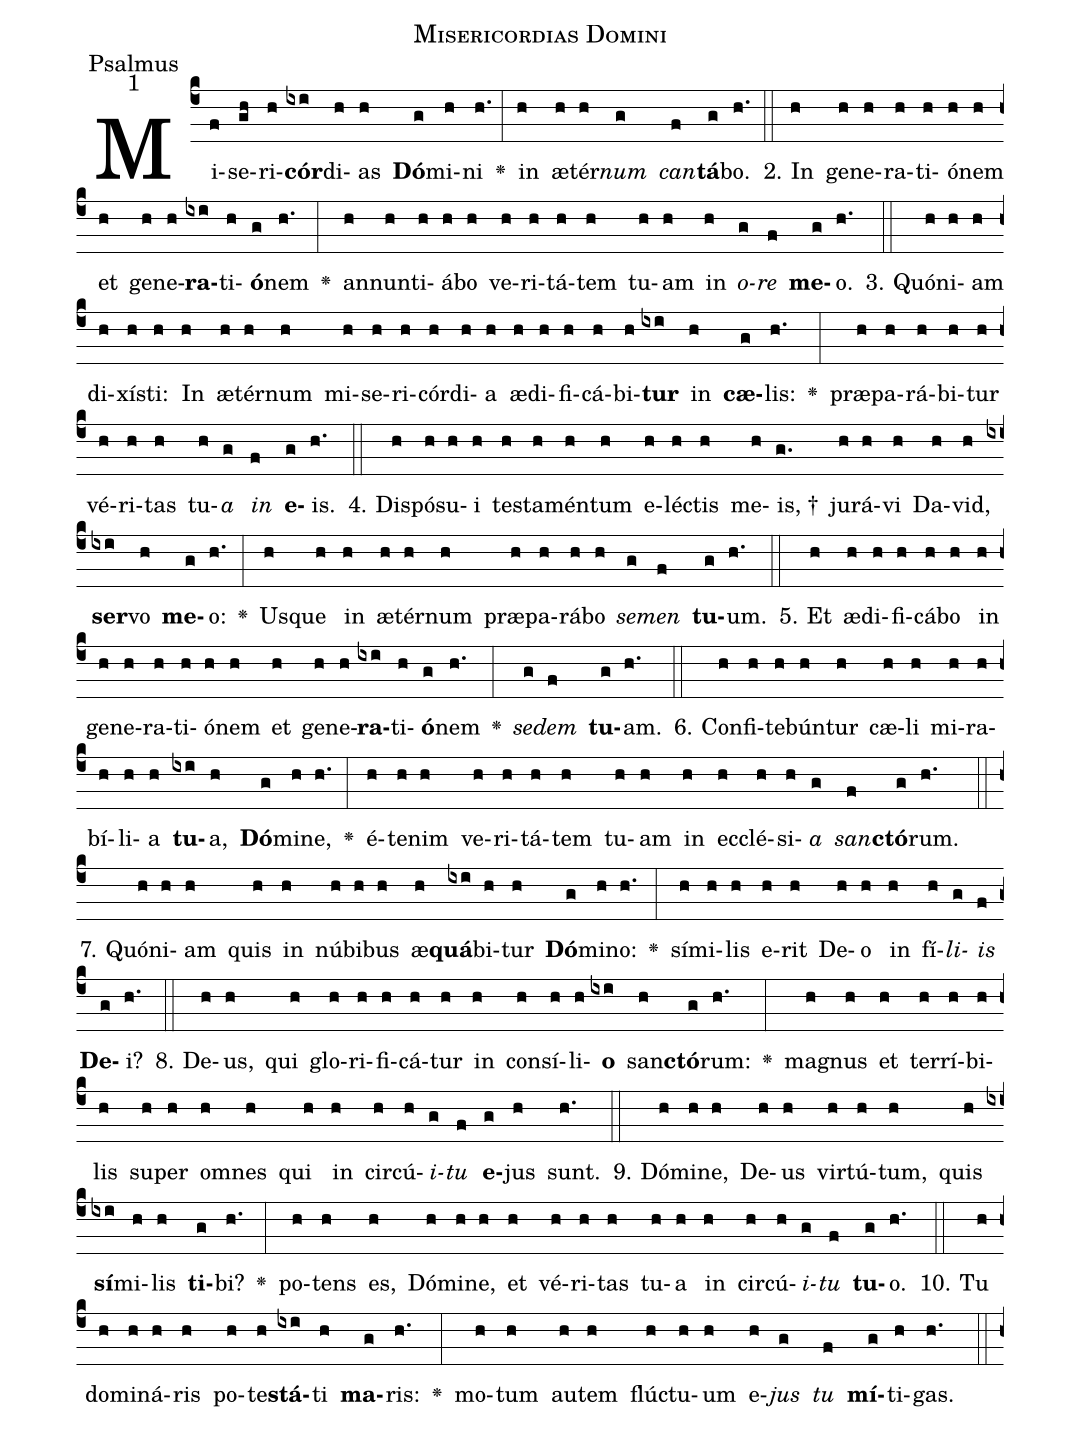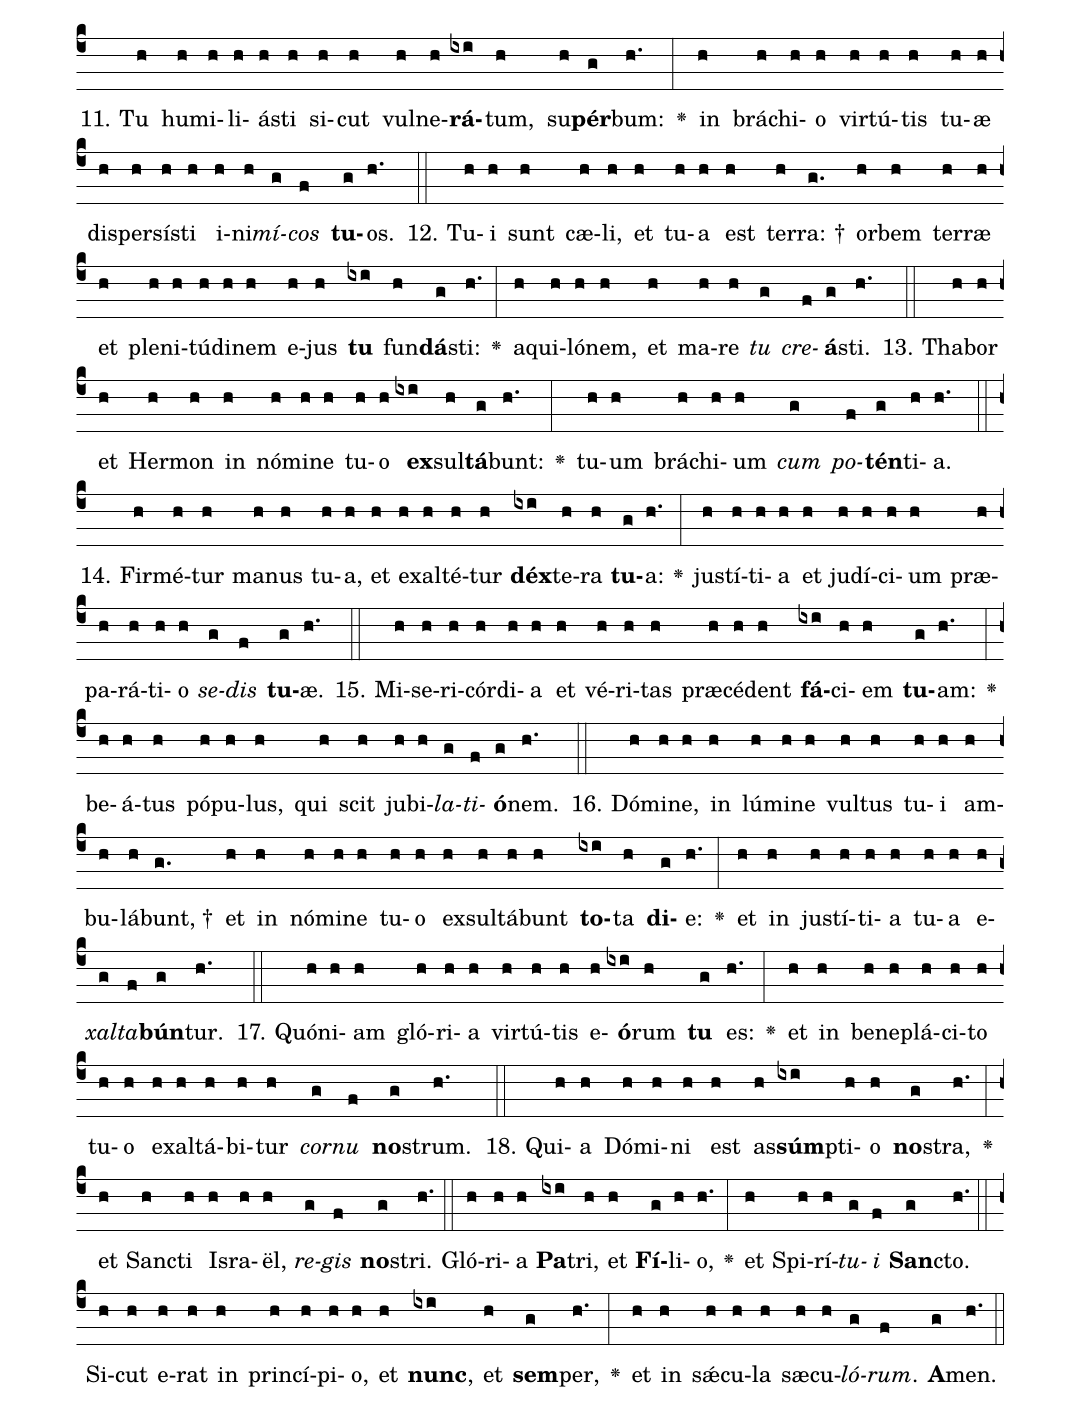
name:Misericordias Domini;
office-part:Psalmus;
mode:1;
%%
(c4)Mi(f)se(gh)ri(h)<b>cór</b>(ixi)di(h)as(h) <b>Dó</b>(g)mi(h)ni(h.) <v>\greheightstar</v>(:) in(h) æ(h)tér(h)<i>num</i>(g) <i>can</i>(f)<b>tá</b>(g)bo.(h.) (::)
2. In(h) ge(h)ne(h)ra(h)ti(h)ó(h)nem(h) et(h) ge(h)ne(h)<b>ra</b>(ixi)ti(h)<b>ó</b>(g)nem(h.) <v>\greheightstar</v>(:) an(h)nun(h)ti(h)á(h)bo(h) ve(h)ri(h)tá(h)tem(h) tu(h)am(h) in(h) <i>o</i>(g)<i>re</i>(f) <b>me</b>(g)o.(h.) (::)
3. Quó(h)ni(h)am(h) di(h)xí(h)sti:(h) In(h) æ(h)tér(h)num(h) mi(h)se(h)ri(h)cór(h)di(h)a(h) æ(h)di(h)fi(h)cá(h)bi(h)<b>tur</b>(ixi) in(h) <b>cæ</b>(g)lis:(h.) <v>\greheightstar</v>(:) præ(h)pa(h)rá(h)bi(h)tur(h) vé(h)ri(h)tas(h) tu(h)<i>a</i>(g) <i>in</i>(f) <b>e</b>(g)is.(h.) (::)
4. Di(h)spó(h)su(h)i(h) te(h)sta(h)mén(h)tum(h) e(h)lé(h)ctis(h) me(h)is, †(g.) ju(h)rá(h)vi(h) Da(h)vid,(h) <b>ser</b>(ixi)vo(h) <b>me</b>(g)o:(h.) <v>\greheightstar</v>(:) Us(h)que(h) in(h) æ(h)tér(h)num(h) præ(h)pa(h)rá(h)bo(h) <i>se</i>(g)<i>men</i>(f) <b>tu</b>(g)um.(h.) (::)
5. Et(h) æ(h)di(h)fi(h)cá(h)bo(h) in(h) ge(h)ne(h)ra(h)ti(h)ó(h)nem(h) et(h) ge(h)ne(h)<b>ra</b>(ixi)ti(h)<b>ó</b>(g)nem(h.) <v>\greheightstar</v>(:) <i>se</i>(g)<i>dem</i>(f) <b>tu</b>(g)am.(h.) (::)
6. Con(h)fi(h)te(h)bún(h)tur(h) cæ(h)li(h) mi(h)ra(h)bí(h)li(h)a(h) <b>tu</b>(ixi)a,(h) <b>Dó</b>(g)mi(h)ne,(h.) <v>\greheightstar</v>(:) é(h)te(h)nim(h) ve(h)ri(h)tá(h)tem(h) tu(h)am(h) in(h) ec(h)clé(h)si(h)<i>a</i>(g) <i>san</i>(f)<b>ctó</b>(g)rum.(h.) (::)
7. Quó(h)ni(h)am(h) quis(h) in(h) nú(h)bi(h)bus(h) æ(h)<b>quá</b>(ixi)bi(h)tur(h) <b>Dó</b>(g)mi(h)no:(h.) <v>\greheightstar</v>(:) sí(h)mi(h)lis(h) e(h)rit(h) De(h)o(h) in(h) fí(h)<i>li</i>(g)<i>is</i>(f) <b>De</b>(g)i?(h.) (::)
8. De(h)us,(h) qui(h) glo(h)ri(h)fi(h)cá(h)tur(h) in(h) con(h)sí(h)li(h)<b>o</b>(ixi) san(h)<b>ctó</b>(g)rum:(h.) <v>\greheightstar</v>(:) ma(h)gnus(h) et(h) ter(h)rí(h)bi(h)lis(h) su(h)per(h) om(h)nes(h) qui(h) in(h) cir(h)cú(h)<i>i</i>(g)<i>tu</i>(f) <b>e</b>(g)jus(h) sunt.(h.) (::)
9. Dó(h)mi(h)ne,(h) De(h)us(h) vir(h)tú(h)tum,(h) quis(h) <b>sí</b>(ixi)mi(h)lis(h) <b>ti</b>(g)bi?(h.) <v>\greheightstar</v>(:) po(h)tens(h) es,(h) Dó(h)mi(h)ne,(h) et(h) vé(h)ri(h)tas(h) tu(h)a(h) in(h) cir(h)cú(h)<i>i</i>(g)<i>tu</i>(f) <b>tu</b>(g)o.(h.) (::)
10. Tu(h) do(h)mi(h)ná(h)ris(h) po(h)te(h)<b>stá</b>(ixi)ti(h) <b>ma</b>(g)ris:(h.) <v>\greheightstar</v>(:) mo(h)tum(h) au(h)tem(h) flú(h)ctu(h)um(h) e(h)<i>jus</i>(g) <i>tu</i>(f) <b>mí</b>(g)ti(h)gas.(h.) (::)
11. Tu(h) hu(h)mi(h)li(h)á(h)sti(h) si(h)cut(h) vul(h)ne(h)<b>rá</b>(ixi)tum,(h) su(h)<b>pér</b>(g)bum:(h.) <v>\greheightstar</v>(:) in(h) brá(h)chi(h)o(h) vir(h)tú(h)tis(h) tu(h)æ(h) di(h)sper(h)sí(h)sti(h) i(h)ni(h)<i>mí</i>(g)<i>cos</i>(f) <b>tu</b>(g)os.(h.) (::)
12. Tu(h)i(h) sunt(h) cæ(h)li,(h) et(h) tu(h)a(h) est(h) ter(h)ra: †(g.) or(h)bem(h) ter(h)ræ(h) et(h) ple(h)ni(h)tú(h)di(h)nem(h) e(h)jus(h) <b>tu</b>(ixi) fun(h)<b>dá</b>(g)sti:(h.) <v>\greheightstar</v>(:) a(h)qui(h)ló(h)nem,(h) et(h) ma(h)re(h) <i>tu</i>(g) <i>cre</i>(f)<b>á</b>(g)sti.(h.) (::)
13. Tha(h)bor(h) et(h) Her(h)mon(h) in(h) nó(h)mi(h)ne(h) tu(h)o(h) <b>ex</b>(ixi)sul(h)<b>tá</b>(g)bunt:(h.) <v>\greheightstar</v>(:) tu(h)um(h) brá(h)chi(h)um(h) <i>cum</i>(g) <i>po</i>(f)<b>tén</b>(g)ti(h)a.(h.) (::)
14. Fir(h)mé(h)tur(h) ma(h)nus(h) tu(h)a,(h) et(h) e(h)xal(h)té(h)tur(h) <b>déx</b>(ixi)te(h)ra(h) <b>tu</b>(g)a:(h.) <v>\greheightstar</v>(:) ju(h)stí(h)ti(h)a(h) et(h) ju(h)dí(h)ci(h)um(h) præ(h)pa(h)rá(h)ti(h)o(h) <i>se</i>(g)<i>dis</i>(f) <b>tu</b>(g)æ.(h.) (::)
15. Mi(h)se(h)ri(h)cór(h)di(h)a(h) et(h) vé(h)ri(h)tas(h) præ(h)cé(h)dent(h) <b>fá</b>(ixi)ci(h)em(h) <b>tu</b>(g)am:(h.) <v>\greheightstar</v>(:) be(h)á(h)tus(h) pó(h)pu(h)lus,(h) qui(h) scit(h) ju(h)bi(h)<i>la</i>(g)<i>ti</i>(f)<b>ó</b>(g)nem.(h.) (::)
16. Dó(h)mi(h)ne,(h) in(h) lú(h)mi(h)ne(h) vul(h)tus(h) tu(h)i(h) am(h)bu(h)lá(h)bunt, †(g.) et(h) in(h) nó(h)mi(h)ne(h) tu(h)o(h) ex(h)sul(h)tá(h)bunt(h) <b>to</b>(ixi)ta(h) <b>di</b>(g)e:(h.) <v>\greheightstar</v>(:) et(h) in(h) ju(h)stí(h)ti(h)a(h) tu(h)a(h) e(h)<i>xal</i>(g)<i>ta</i>(f)<b>bún</b>(g)tur.(h.) (::)
17. Quó(h)ni(h)am(h) gló(h)ri(h)a(h) vir(h)tú(h)tis(h) e(h)<b>ó</b>(ixi)rum(h) <b>tu</b>(g) es:(h.) <v>\greheightstar</v>(:) et(h) in(h) be(h)ne(h)plá(h)ci(h)to(h) tu(h)o(h) e(h)xal(h)tá(h)bi(h)tur(h) <i>cor</i>(g)<i>nu</i>(f) <b>no</b>(g)strum.(h.) (::)
18. Qui(h)a(h) Dó(h)mi(h)ni(h) est(h) as(h)<b>súm</b>(ixi)pti(h)o(h) <b>no</b>(g)stra,(h.) <v>\greheightstar</v>(:) et(h) San(h)cti(h) Is(h)ra(h)ël,(h) <i>re</i>(g)<i>gis</i>(f) <b>no</b>(g)stri.(h.) (::)
Gló(h)ri(h)a(h) <b>Pa</b>(ixi)tri,(h) et(h) <b>Fí</b>(g)li(h)o,(h.) <v>\greheightstar</v>(:) et(h) Spi(h)rí(h)<i>tu</i>(g)<i>i</i>(f) <b>San</b>(g)cto.(h.) (::)
Si(h)cut(h) e(h)rat(h) in(h) prin(h)cí(h)pi(h)o,(h) et(h) <b>nunc</b>,(ixi) et(h) <b>sem</b>(g)per,(h.) <v>\greheightstar</v>(:) et(h) in(h) sǽ(h)cu(h)la(h) sæ(h)cu(h)<i>ló</i>(g)<i>rum</i>.(f) <b>A</b>(g)men.(h.) (::)
